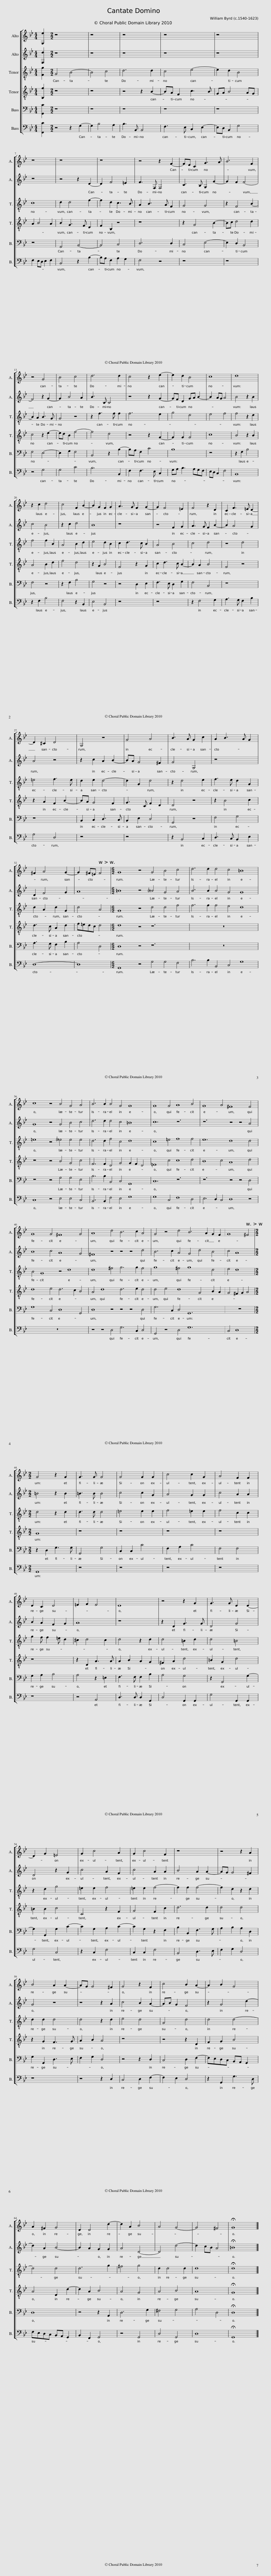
X:1
%%score [ 1 2 3 4 5 6 ]
L:1/8
M:4/4
I:linebreak $
K:Bb
V:1 treble
V:2 treble
V:3 treble-8 transpose=-12
V:4 treble-8 transpose=-12
V:5 bass
V:6 bass
V:1
 [G,e]2 |[M:2/2] z8 | z8 | z8 | z8 | %5
 z8 |$ z8 | z8 | z8 | z4 z2 F2- | %10
 FE C2 G3 A | B6 F2 |$ z4 G4 | B4 c4 | d6 d2 | %15
 c4 z2 e2- | e2 d2 B4 | c8 | d8 |$ z2 c2 d4 | %20
 c4 F2 B2- | B2 G2 F2 G2 | A3 G F2 G2- | G2 F4 =E2 | F4 z2 D2 | %25
 C2 F3 =E D2- |$ D2 ^C2 D4 | G,4 z4 | G4 A4 | B3 A G2 c2 | %30
 A2 B3 A G2 |$ ^F2 A4 G2- | G2 ^F=E F4 |[M:6/2] G8 z4 G4 B4 c4 | d6 d2 d4 c4 =B8 |$ %35
 c8 z4 B4 G4 A4 | B6 B2 B4 G4 G8 | G8 G4 A8 B4 | G8 A4 ^F8 F4 |$ G8 G4 ^F8 G4 | %40
 A8 d4 B6 c2 A4 | G4 z4 d4 B6 A2 G2 F2 | G8 ^F4 |$[M:2/2] G4 z2 G2 | G3 G G4 | %45
 G4 G2 G2 | c4 c2 G2 | A4 F2 F2 |$ D2 C2 D4 | =E2 F2 E4 | %50
 D8 | z4 z2 G2 | G3 G D2 D2- |$ D2 G2 =E4 | G2 c4 A2 | %55
 G2 c4 F2 | z8 | z4 z2 A2 |$ B4 A2 A2- | AG G4 ^F2 | %60
 G4 z2 F2 | c4 B2 A2- | A2 B2 G4 |$ A2 ^F2 G4 | D2 D4 d2- | %65
 d2 A2 B4 | A4 G4- | G4 ^F4 | !fermata!G8 |] %69
V:2
 [F,d]2 |[M:2/2] z8 | z8 | z8 | z8 | %5
 z8 |$ z8 | z4 z2 D2- | D2 F4 =E2 | F3 F, F,4 | %10
 C3 B, G,2 G2- | G2 F2 F4- |$ F4 z2 G2- | G2 B4 A2 | B3 B, B,4 | %15
 z4 z2 G2- | GF D2 GA B2- | B2 AG A4 | B4 z2 B2 |$ c4 B4 | %20
 z2 c2 d4 | B8 | z8 | z4 F2 G2 | A3 G F2 B2- | %25
 B2 A4 G2 |$ A4 z4 | z2 c2 A2 B2- | BA G4 ^F2 | G4 G,4 | %30
 z8 |$ D2 F4 G2 | A8 |[M:6/2] =B8 z4 !courtesy!_B4 G4 A4 | B6 B2 B4 G4 G8 |$ %35
 G8 z4 G4 B4 c4 | d6 d2 d4 c4 =B8 | c12 z12 | z12 z4 z4 A4 |$ B8 c4 A8 G4 | %40
 ^F8 z4 z4 z4 d4 | B6 c2 A4 G4 d4 B4 | c4 A8 |$[M:2/2] =B4 z2 B2 | =B3 B B4 | %45
 c4 c2 G2 | A4 G2 G2 | c4 A2 A2 |$ B2 A2 F2 G2 | A8 | %50
 z8 | z2 D2 G3 G | D4 G4 |$ D4 z2 G2 | c4 A2 F2 | %55
 c4 A2 A2 | B4 A2 A2- | AG G4 ^F2 |$ G4 z4 | z4 z2 A2 | %60
 c4 B2 A2- | AB G2 F4 | z2 G4 d2- |$ d2 A2 B4- | B2 A2 G2 G2 | %65
 A4 D4- | D4 d4- | d2 cB A4 | !fermata!=B8 |] %69
V:3
 [Fg]2 |[M:2/2] G4 B4- | B4 c4 | d6 d2 | c4 e4- | %5
 e2 d2 B4 |$ c8 | d2 d4 f2- | f2 d2 c3 B | A2 B3 A F2 | %10
 G4 G4 | z2 F4 B2- |$ B2 A2 B3 G | G4 z4 | z2 f3 f f2 | %15
 f6 e2 | g4 d4 | e4 f4 | f4 z2 d2 |$ f4 f2 B2 | %20
 A4 B2 d2 | e4 d2 B2 | c2 d3 c B2 | A4 B4 | c4 d4 | %25
 z4 d4 |$ =e4 f3 e | d2 e2 d4- | d2 G2 d4 | z2 d4 e2 | %30
 f3 e d2 G2 |$ d2 A2 d2 G2 | d4 A4 |[M:6/2] G8 z4 d4 d4 f4 | f6 f2 f4 e4 d8 |$ %35
 =e8 z4 !courtesy!_e4 e4 e4 | d6 d2 f4 c4 d8 | c8 =e4 f8 f4 | e12 d8 d4 |$ B4 G8 z4 d8 | %40
 d8 ^f4 g6 g2 f4 | g8 ^f4 g8 d4 | e4 d8 |$[M:2/2] d4 z2 d2 | d3 d d4 | %45
 =e4 e2 e2 | f4 =e2 e2 | f4 c2 c2 |$ g2 f f2 =e d2 | ^c2 d4 c2 | %50
 d4 z2 d2 | d4 =B2 d2 | d4 =B4 |$ z2 d2 g4 | =e2 e2 f4 | %55
 =e2 e2 f4- | f2 f2 f4- | f2 d2 z2 d2 |$ d2 d2 d4 | d4 z2 d2 | %60
 e4 d4 | G4 d4 | d4 d4- |$ d4 d4 | d6 g2 | %65
 ^f4 g4 | d2 d4 d2 | d8 | !fermata!d8 |] %69
V:4
 [B,f]2 |[M:2/2] z8 | z8 | z4 z2 B2- | BA F2 c3 B | %5
 GA B4 AG |$ A2 B4 A2 | B2 G3 F D2 | F2 B,2 z4 | z8 | %10
 z2 G4 B2- | Bc d4 d2 |$ c4 z2 e2- | ed B2 f4- | f4 d4 | %15
 z4 z2 G2- | G2 G2 G4 | c8 | B4 z2 B2 |$ A4 B2 d2 | %20
 f4 d4 | z2 G2 B4 | F4 z2 G2 | c2 d3 c B2- | B2 A2 B4 | %25
 F4 z4 |$ z2 A2 F2 B2- | BA G4 F2 | G3 C F2 D2 | D4 z4 | %30
 z2 B4 c2 |$ d3 c A2 d2 | f=edc d4 |[M:6/2] d8 z4 z12 | z24 |$ %35
 z8 z4 B4 G4 c4 | F6 F2 D4 G4 G2 F2 D4 | =E8 c4 c8 d4 | B8 c4 A8 d4 |$ d8 e4 d6 c2 B4 | %40
 A4 d8 d6 e2 d4 | d4 e4 d8 G4 B2 A2 | G4 ^F2 G2 A4 |$[M:2/2] G8 | z8 | %45
 z8 | z8 | z8 |$ z8 | z2 D2 A3 A | %50
 A2 B2 A2 G2 | ^F2 A2 d4 | =B2 G2 d4 |$ =B2 B2 c4 | C4 z2 F2 | %55
 G4 F2 c2 | d6 d2 | d4 d4 |$ z2 G2 F3 G | A2 B2 A4 | %60
 z8 | z4 z2 D2 | F2 G2 B4 |$ A4 D2 d2- | d2 A2 B4 | %65
 A4 G4 | A4 B4 | A8 | !fermata!G8 |] %69
V:5
 [G,,C]2 |[M:2/2] z8 | z8 | z8 | z8 | %5
 z8 |$ z8 | G,,4 B,,4- | B,,4 C,4 | D,6 D,2 | %10
 C,4 E,4- | E,2 D,2 B,,4 |$ F,4 E,4- | E,2 G,2 F,4 | B,,4 z2 B,2- | %15
 B,A, F,2 C4 | B,8 | z8 | z2 F,2 B,4 |$ F,4 z4 | %20
 z2 F,2 B,4 | G,4 z4 | z4 D,2 E,2 | F,3 E, D,2 G,2 | F,4 B,,4 | %25
 z8 |$ z8 | B,,2 C,2 D,3 C, | B,,2 E,2 D,4 | G,,4 z4 | %30
 F,4 G,4 |$ A,3 G, F,2 B,2 | A,4 D,4 |[M:6/2] D,8 z4 z12 | z24 |$ %35
 z8 z4 G,4 G,4 E,4 | B,6 B,2 B,,4 C,4 G,,8 | C,12 z12 | z12 z4 z4 D,4 |$ G,8 C,4 D,8 G,,4 | %40
 D,8 z4 z4 z4 D,4 | G,6 C,2 D,4 G,,12 | z12 |$[M:2/2] z2 D,2 G,3 G, | G,,4 G,4 | %45
 C,2 C,2 C4 | F,2 A,2 C4 | F,4 F,4 |$ G,2 A,2 B,4 | A,4 z2 =E,2 | %50
 F,3 F, F,2 B,2 | A,4 G,4 | z2 G,,4 G,2- |$ G,2 G,,2 G,2 C2- | C2 G,2 A,2 C2- | %55
 C2 G,2 z2 F,2 | B,2 B,,2 F,3 G, | A,2 B,2 A,2 D,2 |$ G,2 G,,2 D,3 E, | F,2 G,2 D,4 | %60
 z4 z2 D,2 | C,4 D,2 F,2- | F,E,D,C, B,,A,, G,,2 |$ D,8 | z4 z2 G,,2 | %65
 D,6 G,2 | ^F,4 G,4 | A,4 D,4 | !fermata!D,8 |] %69
V:6
 [F,,C]2 |[M:2/2] z4 z2 G,2- | G,2 B,4 A,2 | B,3 B,, B,,4 | F,3 E, C,2 E,2- | %5
 E,D, B,,2 G,4 |$ F,2 E,D, E,2 F,2 | B,,4 z2 B,2- | B,A, F,2 A,2 G,2 | F,4 z4 | %10
 z8 | z8 |$ z4 G,4 | G,4 C4 | B,6 B,,2 | %15
 F,2 F,3 E, C,2 | G,A, B,3 A,G,F, | E,D, C,2 F,4 | B,,8 |$ z2 F,2 B,4 | %20
 F,4 z2 B,,2 | E,4 B,,4 | z8 | z8 | z2 F,4 G,2 | %25
 A,3 G, F,2 B,2 |$ A,4 D,4 | z8 | z8 | z2 B,,4 C,2 | %30
 D,3 C, B,,2 E,2 |$ D,8- | D,8 |[M:6/2] G,,8 z4 G,4 G,4 F,4 | B,6 B,2 B,,4 C,4 G,8 |$ %35
 C,8 z4 E,4 E,4 C,4 | B,,6 B,,2 F,4 E,4 G,8 | G,8 C,4 F,8 D,4 | E,6 D,2 C,4 D,8 z4 |$ z24 | %40
 z4 z4 D,4 G,6 C,2 D,4 | G,,4 z4 D,4 G,12 | C,4 D,8 |$[M:2/2] G,,8 | z8 | %45
 z8 | z8 | z8 |$ z8 | z4 A,,4 | %50
 D,3 D, D,2 G,,2 | D,4 G,,2 G,,2 | G,4 G,,2 G,,2 |$ G,4 C,4 | z2 C,2 F,4 | %55
 C,2 C,2 F,4 | B,,4 D,3 E, | F,2 G,2 D,4 |$ z8 | z4 z2 D,2 | %60
 C,4 D,2 F,2- | F,2 E,2 D,4 | z2 G,,2 G,3 D, |$ F,E,D,C, B,,A,, G,,2 | B,,2 F,,2 G,,4 | %65
 z4 G,,4 | D,4 G,,4 | D,8 | !fermata!G,,8 |] %69
